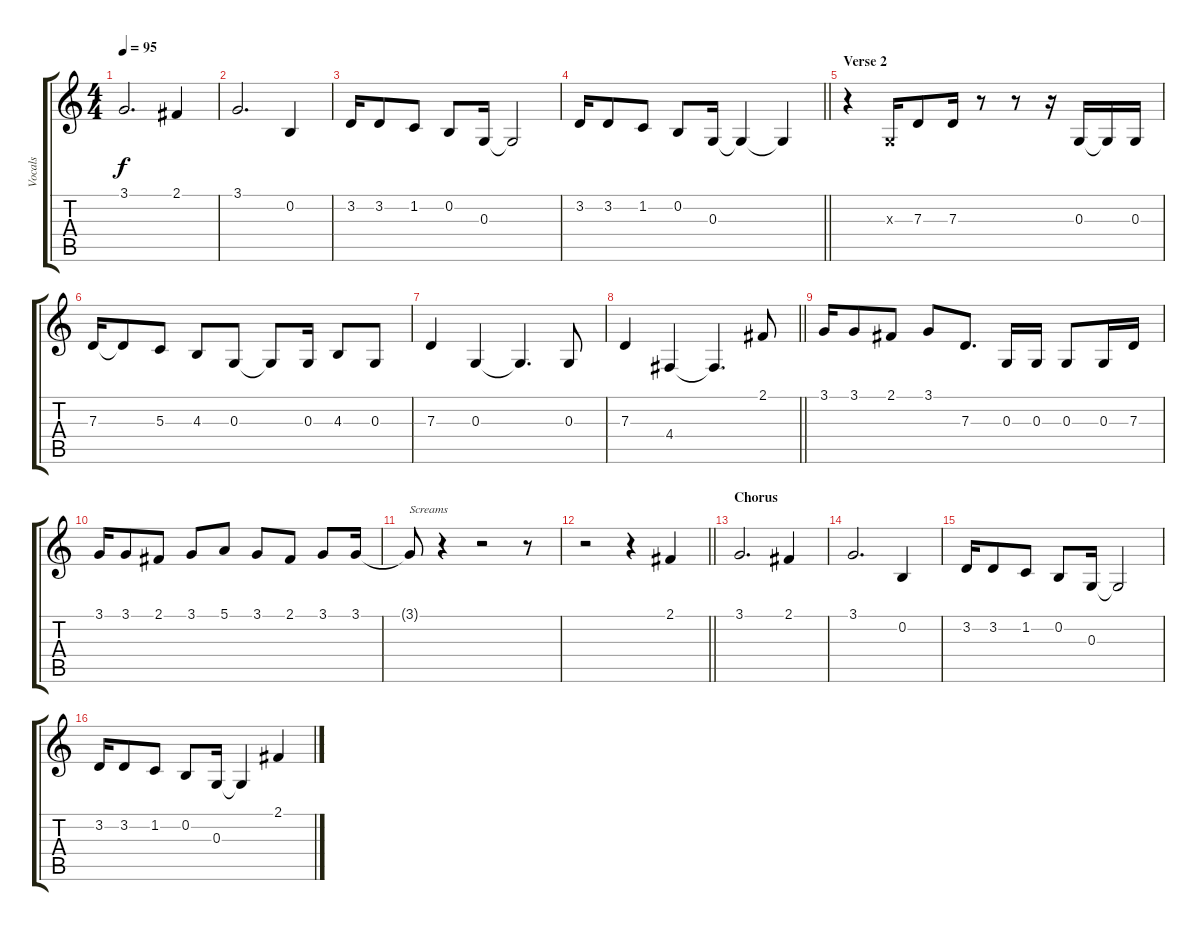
\track ("Vocals" "Vocals") {instrument clarinet}
\staff {score tabs}
\tuning (E4 B3 G3 D3 A2 E2) {hide}
\ts (4 4)
\tempo 95
\clef g2
\ks c
3.1.2{d dy f} 2.1.4 |
3.1.2{d} 0.2.4 |
3.2.16 3.2.8 1.2.8 0.2.8 0.3.16 0.3{t}.2 |
\barLineRight lightlight
3.2.16 3.2.8 1.2.8 0.2.8 0.3.16 0.3{t}.4 0.3{t}.4 |
\section ("" "Verse 2")
r.4 0.3{x}.16 7.3.8 7.3.16 r.8 r.8 r.16 0.3.16 0.3{t}.16 0.3.16 |
7.3.16 7.3{t}.8 5.3.8 4.3.8 0.3.8 0.3{t}.8 0.3.16 4.3.8 0.3.8 |
7.3.4 0.3.4 0.3{t}.4{d} 0.3.8 |
\barLineRight lightlight
7.3.4 4.4.4 4.4{t}.4{d} 2.1.8 |
3.1.16 3.1.8 2.1.8 3.1.8 7.3.8{d} 0.3.16 0.3.16 0.3.8 0.3.16 7.3.16 |
3.1.16 3.1.8 2.1.8 3.1.8 5.1.8 3.1.8 2.1.8 3.1.8 3.1.16 |
3.1{t}.8{txt "Screams"} r.4 r.2 r.8 |
\barLineRight lightlight
r.2 r.4 2.1.4 |
\section ("" "Chorus")
3.1.2{d} 2.1.4 |
3.1.2{d} 0.2.4 |
3.2.16 3.2.8 1.2.8 0.2.8 0.3.16 0.3{t}.2 |
3.2.16 3.2.8 1.2.8 0.2.8 0.3.16 0.3{t}.4 2.1.4
